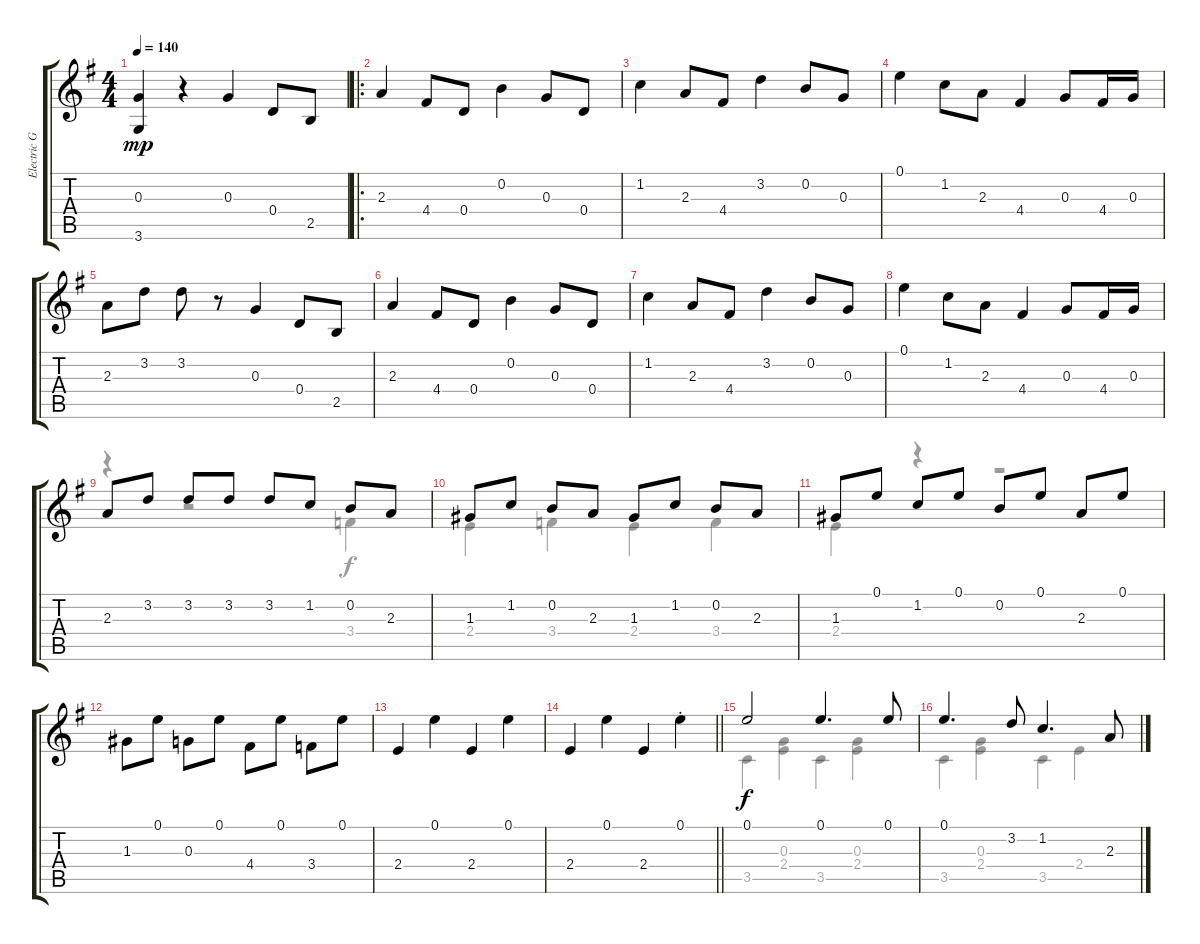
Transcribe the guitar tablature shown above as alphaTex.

\track ("Electric Guitar (jazz)" "Electric G") {instrument electricguitarjazz}
\staff {score tabs}
\tuning (E4 B3 G3 D3 A2 E2) {hide}
\voice
\ts (4 4)
\tempo 140
\clef g2
\ks g
(0.3 3.6).4{dy mp instrument electricguitarjazz} r.4 0.3.4 0.4.8 2.5.8 |
\ro
2.3.4 4.4.8 0.4.8 0.2.4 0.3.8 0.4.8 |
1.2.4 2.3.8 4.4.8 3.2.4 0.2.8 0.3.8 |
0.1.4 1.2.8 2.3.8 4.4.4 0.3.8 4.4.16 0.3.16 |
2.3.8 3.2.8 3.2.8 r.8 0.3.4 0.4.8 2.5.8 |
2.3.4 4.4.8 0.4.8 0.2.4 0.3.8 0.4.8 |
1.2.4 2.3.8 4.4.8 3.2.4 0.2.8 0.3.8 |
0.1.4 1.2.8 2.3.8 4.4.4 0.3.8 4.4.16 0.3.16 |
2.3.8 3.2.8 3.2.8 3.2.8 3.2.8 1.2.8 0.2.8 2.3.8 |
1.3.8 1.2.8 0.2.8 2.3.8 1.3.8 1.2.8 0.2.8 2.3.8 |
1.3.8 0.1.8 1.2.8 0.1.8 0.2.8 0.1.8 2.3.8 0.1.8 |
1.3.8 0.1.8 0.3.8 0.1.8 4.4.8 0.1.8 3.4.8 0.1.8 |
2.4.4 0.1.4 2.4.4 0.1.4 |
\barLineRight lightlight
2.4.4 0.1.4 2.4.4 0.1{st}.4 |
0.1.2{dy f} 0.1.4{d} 0.1.8 |
0.1.4{d} 3.2.8 1.2.4{d} 2.3.8
\voice
\clef g2
\ottava regular
\simile none
\ks g
|
|
|
|
|
|
|
|
r.4 r.2 3.4.4 |
2.4.4 3.4.4 2.4.4 3.4.4 |
2.4.4 r.4 r.2 |
|
|
\barLineRight lightlight
|
3.5.4{dy f} (0.3 2.4).4 3.5.4 (0.3 2.4).4 |
3.5.4 (0.3 2.4).4 3.5.4 2.4.4
